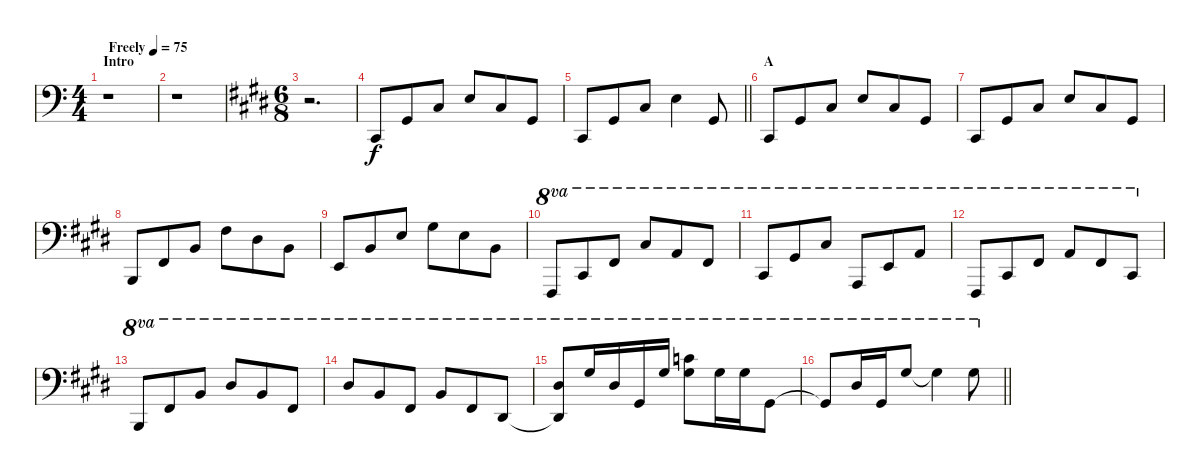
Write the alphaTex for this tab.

\track "" {instrument acousticgrandpiano}
\staff {score}
\tuning (G2 D2 A1 E1 B0) {hide}
\ts (4 4)
\section ("" "Intro")
\tempo (75 "Freely")
\clef f4
\ks c
r.1{dy f instrument acousticgrandpiano} |
r.1 |
\ts (6 8)
\ks c#minor
r.2{d} |
9.4.8 11.3.8 11.2.8 9.1.8 11.2.8 11.3.8 |
\barLineRight lightlight
9.4.8 11.3.8 11.2.8 9.1.4 11.3.8 |
\section ("" "A")
9.4.8 11.3.8 11.2.8 9.1.8 11.2.8 11.3.8 |
9.4.8 11.3.8 11.2.8 9.1.8 11.2.8 11.3.8 |
12.5.8 14.4.8 14.3.8 11.1.8 13.2.8 14.3.8 |
12.4.8 14.3.8 14.2.8 13.1.8 14.2.8 14.3.8 |
19.5.8{ot 8va} 21.4.8{ot 8va} 21.3.8{ot 8va} 18.1.8{ot 8va} 19.2.8{ot 8va} 21.3.8{ot 8va} |
16.3.8{ot 8va} 18.2.8{ot 8va} 18.1.8{ot 8va} 17.4.8{ot 8va} 19.3.8{ot 8va} 19.2.8{ot 8va} |
14.4.8{ot 8va} 16.3.8{ot 8va} 16.2.8{ot 8va} 14.1.8{ot 8va} 16.2.8{ot 8va} 16.3.8{ot 8va} |
19.4.8{ot 8va} 21.3.8{ot 8va} 21.2.8{ot 8va} 20.1.8{ot 8va} 21.2.8{ot 8va} 21.3.8{ot 8va} |
20.1.8{ot 8va} 21.2.8{ot 8va} 21.3.8{ot 8va} 21.2.8{ot 8va} 21.3.8{ot 8va} 18.3.8{ot 8va} |
(20.1 18.3{t}).8{ot 8va} 25.1.16{ot 8va} 20.1.16{ot 8va} 18.2.16{ot 8va} 25.1.16{ot 8va} (29.1 30.2).8{ot 8va} 25.1.16{ot 8va} 25.1.16{ot 8va} 23.3.8{ot 8va} |
\barLineRight lightlight
23.3{t}.8{ot 8va} 20.1.16{ot 8va} 18.2.16{ot 8va} 25.1.8{ot 8va} 25.1{t}.4{ot 8va} 25.1.8{ot 8va}
